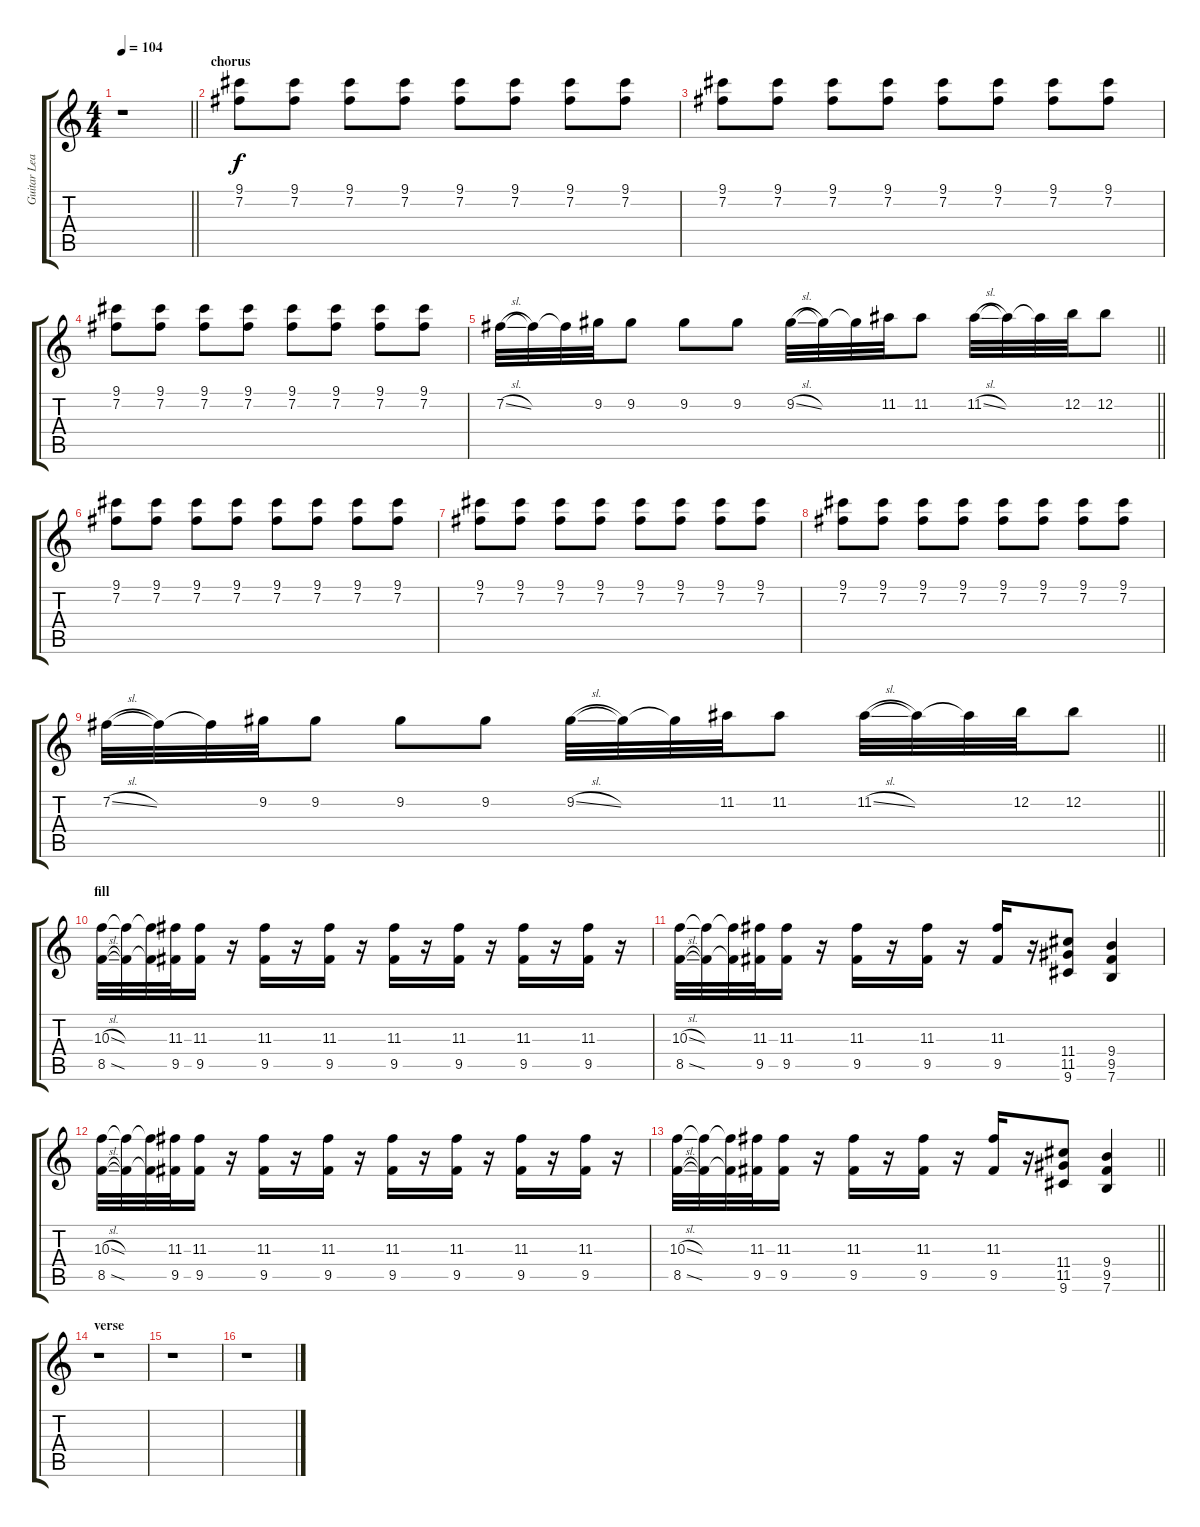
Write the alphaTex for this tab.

\track ("Guitar Lead" "Guitar Lea") {instrument distortionguitar}
\staff {score tabs}
\tuning (E4 B3 G3 D3 A2 E2) {hide}
\ts (4 4)
\tempo 104
\clef g2
\barLineRight lightlight
\ks c
r.1{dy f} |
\section ("" "chorus")
(9.1 7.2).8 (9.1 7.2).8 (9.1 7.2).8 (9.1 7.2).8 (9.1 7.2).8 (9.1 7.2).8 (9.1 7.2).8 (9.1 7.2).8 |
(9.1 7.2).8 (9.1 7.2).8 (9.1 7.2).8 (9.1 7.2).8 (9.1 7.2).8 (9.1 7.2).8 (9.1 7.2).8 (9.1 7.2).8 |
(9.1 7.2).8 (9.1 7.2).8 (9.1 7.2).8 (9.1 7.2).8 (9.1 7.2).8 (9.1 7.2).8 (9.1 7.2).8 (9.1 7.2).8 |
\barLineRight lightlight
7.2{sl}.32 7.2{t}.32 7.2{t}.32 9.2.32 9.2.8 9.2.8 9.2.8 9.2{sl}.32 9.2{t}.32 9.2{t}.32 11.2.32 11.2.8 11.2{sl}.32 11.2{t}.32 11.2{t}.32 12.2.32 12.2.8 |
(9.1 7.2).8 (9.1 7.2).8 (9.1 7.2).8 (9.1 7.2).8 (9.1 7.2).8 (9.1 7.2).8 (9.1 7.2).8 (9.1 7.2).8 |
(9.1 7.2).8 (9.1 7.2).8 (9.1 7.2).8 (9.1 7.2).8 (9.1 7.2).8 (9.1 7.2).8 (9.1 7.2).8 (9.1 7.2).8 |
(9.1 7.2).8 (9.1 7.2).8 (9.1 7.2).8 (9.1 7.2).8 (9.1 7.2).8 (9.1 7.2).8 (9.1 7.2).8 (9.1 7.2).8 |
\barLineRight lightlight
7.2{sl}.32 7.2{t}.32 7.2{t}.32 9.2.32 9.2.8 9.2.8 9.2.8 9.2{sl}.32 9.2{t}.32 9.2{t}.32 11.2.32 11.2.8 11.2{sl}.32 11.2{t}.32 11.2{t}.32 12.2.32 12.2.8 |
\section ("" "fill")
(10.3{sl} 8.5{sl}).32 (10.3{t} 8.5{t}).32 (10.3{t} 8.5{t}).32 (11.3 9.5).32 (11.3 9.5).16 r.16 (11.3 9.5).16 r.16 (11.3 9.5).16 r.16 (11.3 9.5).16 r.16 (11.3 9.5).16 r.16 (11.3 9.5).16 r.16 (11.3 9.5).16 r.16 |
(10.3{sl} 8.5{sl}).32 (10.3{t} 8.5{t}).32 (10.3{t} 8.5{t}).32 (11.3 9.5).32 (11.3 9.5).16 r.16 (11.3 9.5).16 r.16 (11.3 9.5).16 r.16 (11.3 9.5).16 r.16 (11.4 11.5 9.6).8 (9.4 9.5 7.6).4 |
(10.3{sl} 8.5{sl}).32 (10.3{t} 8.5{t}).32 (10.3{t} 8.5{t}).32 (11.3 9.5).32 (11.3 9.5).16 r.16 (11.3 9.5).16 r.16 (11.3 9.5).16 r.16 (11.3 9.5).16 r.16 (11.3 9.5).16 r.16 (11.3 9.5).16 r.16 (11.3 9.5).16 r.16 |
\barLineRight lightlight
(10.3{sl} 8.5{sl}).32 (10.3{t} 8.5{t}).32 (10.3{t} 8.5{t}).32 (11.3 9.5).32 (11.3 9.5).16 r.16 (11.3 9.5).16 r.16 (11.3 9.5).16 r.16 (11.3 9.5).16 r.16 (11.4 11.5 9.6).8 (9.4 9.5 7.6).4 |
\section ("" "verse")
r.1 |
r.1 |
r.1
